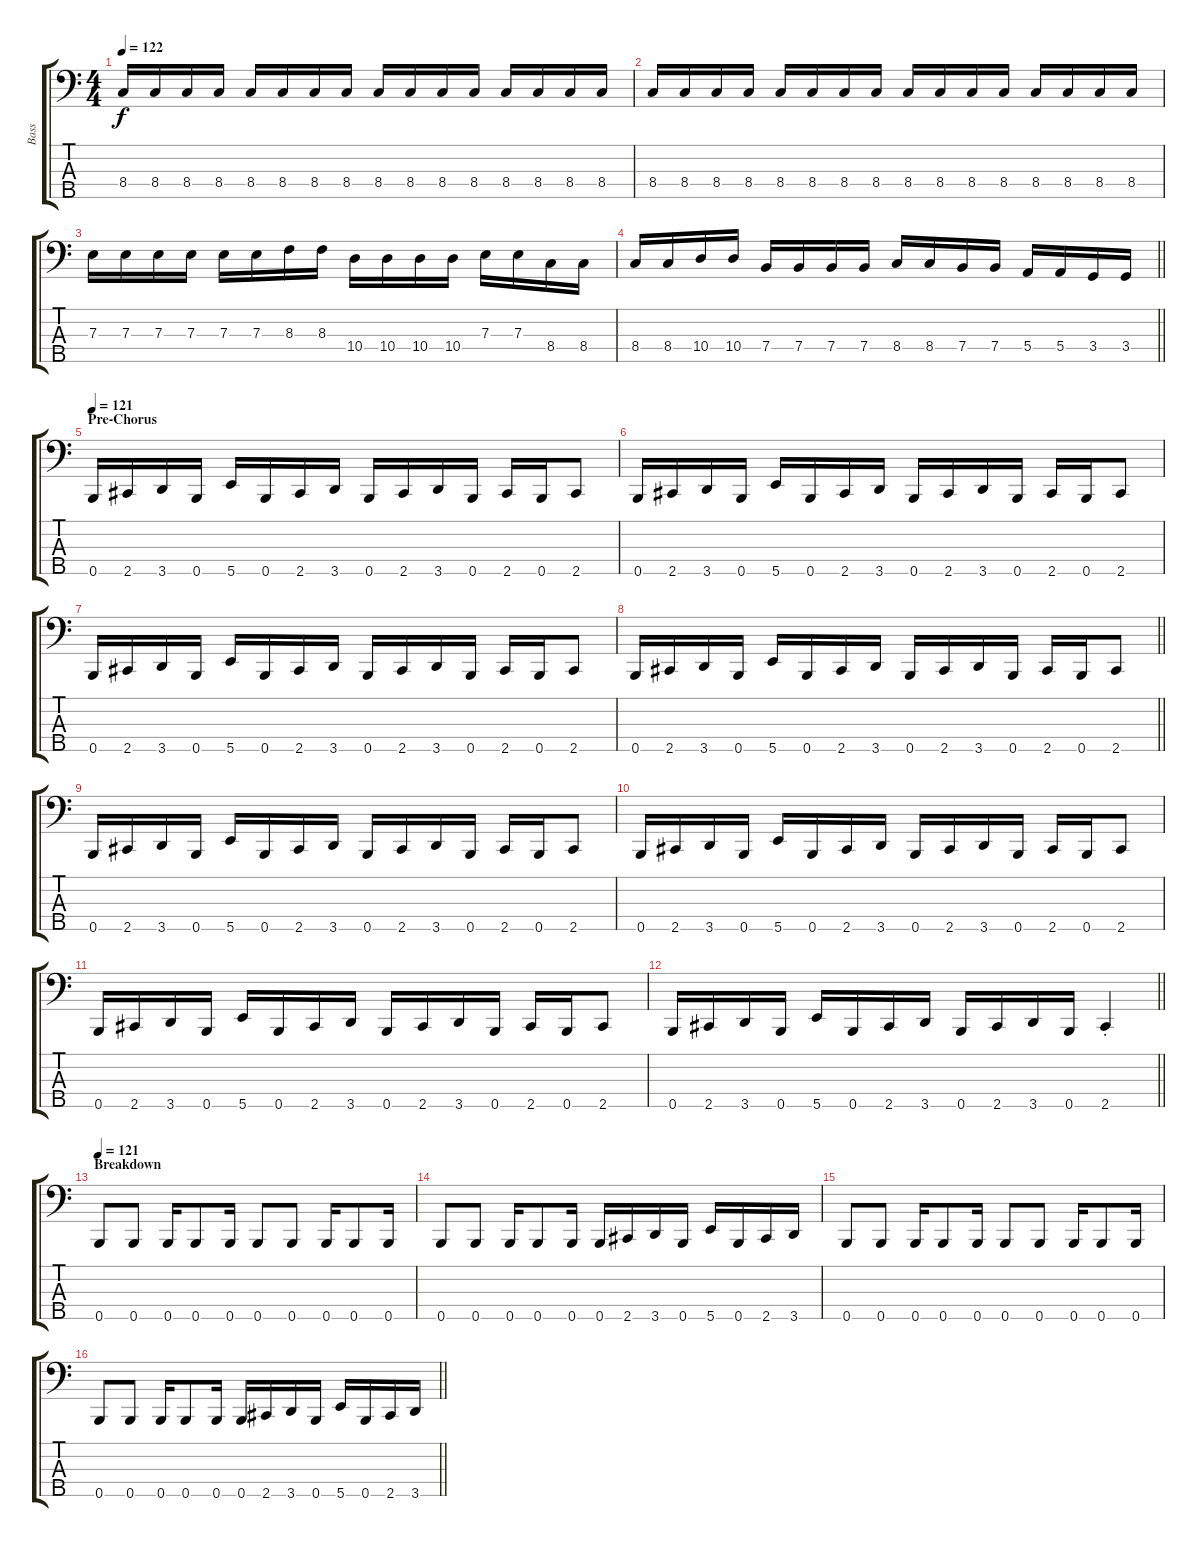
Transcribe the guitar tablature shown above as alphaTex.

\track ("Bass" "Bass") {instrument electricbassfinger}
\staff {score tabs}
\tuning (G2 D2 A1 E1 B0) {hide}
\ts (4 4)
\tempo 122
\clef f4
\ks c
8.4.16{dy f} 8.4.16 8.4.16 8.4.16 8.4.16 8.4.16 8.4.16 8.4.16 8.4.16 8.4.16 8.4.16 8.4.16 8.4.16 8.4.16 8.4.16 8.4.16 |
8.4.16 8.4.16 8.4.16 8.4.16 8.4.16 8.4.16 8.4.16 8.4.16 8.4.16 8.4.16 8.4.16 8.4.16 8.4.16 8.4.16 8.4.16 8.4.16 |
7.3.16{volume 10} 7.3.16 7.3.16 7.3.16 7.3.16 7.3.16 8.3.16 8.3.16 10.4.16 10.4.16 10.4.16 10.4.16 7.3.16 7.3.16 8.4.16 8.4.16 |
\barLineRight lightlight
8.4.16 8.4.16 10.4.16 10.4.16 7.4.16 7.4.16 7.4.16 7.4.16 8.4.16{volume 16} 8.4.16 7.4.16 7.4.16 5.4.16 5.4.16 3.4.16 3.4.16 |
\section ("" "Pre-Chorus")
\tempo 121
0.5.16 2.5.16 3.5.16 0.5.16 5.5.16 0.5.16 2.5.16 3.5.16 0.5.16 2.5.16 3.5.16 0.5.16 2.5.16 0.5.16 2.5.8 |
0.5.16 2.5.16 3.5.16 0.5.16 5.5.16 0.5.16 2.5.16 3.5.16 0.5.16 2.5.16 3.5.16 0.5.16 2.5.16 0.5.16 2.5.8 |
0.5.16 2.5.16 3.5.16 0.5.16 5.5.16 0.5.16 2.5.16 3.5.16 0.5.16 2.5.16 3.5.16 0.5.16 2.5.16 0.5.16 2.5.8 |
\barLineRight lightlight
0.5.16 2.5.16 3.5.16 0.5.16 5.5.16 0.5.16 2.5.16 3.5.16 0.5.16 2.5.16 3.5.16 0.5.16 2.5.16 0.5.16 2.5.8 |
\section ("" "")
0.5.16 2.5.16 3.5.16 0.5.16 5.5.16 0.5.16 2.5.16 3.5.16 0.5.16 2.5.16 3.5.16 0.5.16 2.5.16 0.5.16 2.5.8 |
0.5.16 2.5.16 3.5.16 0.5.16 5.5.16 0.5.16 2.5.16 3.5.16 0.5.16 2.5.16 3.5.16 0.5.16 2.5.16 0.5.16 2.5.8 |
0.5.16 2.5.16 3.5.16 0.5.16 5.5.16 0.5.16 2.5.16 3.5.16 0.5.16 2.5.16 3.5.16 0.5.16 2.5.16 0.5.16 2.5.8 |
\barLineRight lightlight
0.5.16 2.5.16 3.5.16 0.5.16 5.5.16 0.5.16 2.5.16 3.5.16 0.5.16 2.5.16 3.5.16 0.5.16 2.5{st}.4 |
\section ("" "Breakdown")
\tempo 121
0.5.8 0.5.8 0.5.16 0.5.8 0.5.16 0.5.8 0.5.8 0.5.16 0.5.8 0.5.16 |
0.5.8 0.5.8 0.5.16 0.5.8 0.5.16 0.5.16 2.5.16 3.5.16 0.5.16 5.5.16 0.5.16 2.5.16 3.5.16 |
0.5.8 0.5.8 0.5.16 0.5.8 0.5.16 0.5.8 0.5.8 0.5.16 0.5.8 0.5.16 |
\barLineRight lightlight
0.5.8 0.5.8 0.5.16 0.5.8 0.5.16 0.5.16 2.5.16 3.5.16 0.5.16 5.5.16 0.5.16 2.5.16 3.5.16
